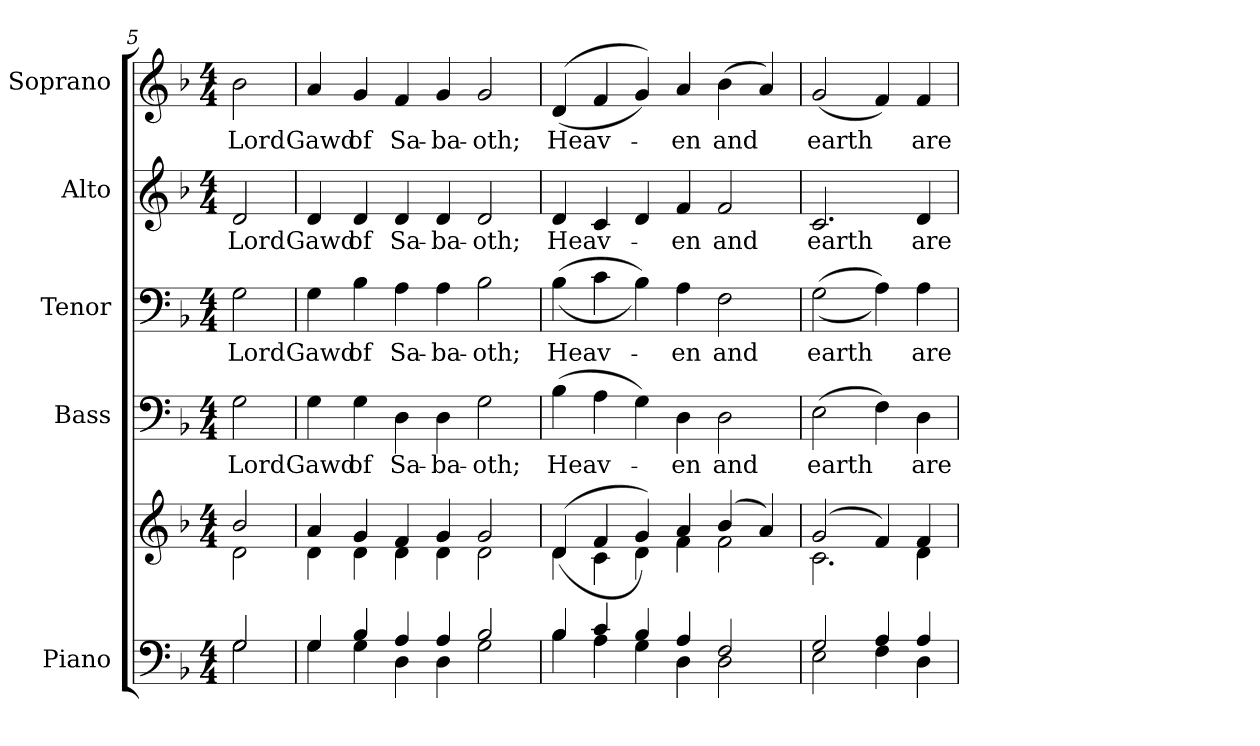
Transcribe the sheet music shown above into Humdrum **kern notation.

**kern	**kern	**kern	**text	**kern	**text	**kern	**text	**kern	**text
*part5	*part5	*part4	*part4	*part3	*part3	*part2	*part2	*part1	*part1
*staff6	*staff5	*staff4	*staff4	*staff3	*staff3	*staff2	*staff2	*staff1	*staff1
*I"Piano	*	*I"Bass	*	*I"Tenor	*	*I"Alto	*	*I"Soprano	*
*I'Pno.	*	*I'B.	*	*I'T.	*	*I'A.	*	*I'S.	*
!!LO:PB:g=z
*clefF4	*clefG2	*clefF4	*	*clefF4	*	*clefG2	*	*clefG2	*
*k[b-]	*k[b-]	*k[b-]	*	*k[b-]	*	*k[b-]	*	*k[b-]	*
*F:	*F:	*F:	*	*F:	*	*F:	*	*F:	*
*M4/4	*M4/4	*M4/4	*	*M4/4	*	*M4/4	*	*M4/4	*
=5	=5	=5	=5	=5	=5	=5	=5	=5	=5
*^	*^	*	*	*	*	*	*	*	*
!	!	!	!	!	!LO:LY:b:color=#000000	!	!	!	!	!	!
!	!	!	!	!	!	!	!LO:LY:b:color=#000000	!	!	!	!
!	!	!	!	!	!	!	!	!	!LO:LY:b:color=#000000	!	!
!	!	!	!	!	!	!	!	!	!	!	!LO:LY:b:color=#000000
2Gi/	2Gi\	2b-i/	2di\	2Gi\	Lord	2Gi\	Lord	2di/	Lord	2b-i\	Lord
=6	=6	=6	=6	=6	=6	=6	=6	=6	=6	=6	=6
!	!	!	!	!	!LO:LY:b:color=#000000	!	!	!	!	!	!
!	!	!	!	!	!	!	!LO:LY:b:color=#000000	!	!	!	!
!	!	!	!	!	!	!	!	!	!LO:LY:b:color=#000000	!	!
!	!	!	!	!	!	!	!	!	!	!	!LO:LY:b:color=#000000
4Gi/	4Gi\	4ai/	4di\	4Gi\	Gawd	4Gi\	Gawd	4di/	Gawd	4ai/	Gawd
!	!	!	!	!	!LO:LY:b:color=#000000	!	!	!	!	!	!
!	!	!	!	!	!	!	!LO:LY:b:color=#000000	!	!	!	!
!	!	!	!	!	!	!	!	!	!LO:LY:b:color=#000000	!	!
!	!	!	!	!	!	!	!	!	!	!	!LO:LY:b:color=#000000
4B-i/	4Gi\	4gi/	4di\	4Gi\	of	4B-i\	of	4di/	of	4gi/	of
!	!	!	!	!	!LO:LY:b:color=#000000	!	!	!	!	!	!
!	!	!	!	!	!	!	!LO:LY:b:color=#000000	!	!	!	!
!	!	!	!	!	!	!	!	!	!LO:LY:b:color=#000000	!	!
!	!	!	!	!	!	!	!	!	!	!	!LO:LY:b:color=#000000
4Ai/	4Di\	4fi/	4di\	4Di\	Sa-	4Ai\	Sa-	4di/	Sa-	4fi/	Sa-
!	!	!	!	!	!LO:LY:b:color=#000000	!	!	!	!	!	!
!	!	!	!	!	!	!	!LO:LY:b:color=#000000	!	!	!	!
!	!	!	!	!	!	!	!	!	!LO:LY:b:color=#000000	!	!
!	!	!	!	!	!	!	!	!	!	!	!LO:LY:b:color=#000000
4Ai/	4Di\	4gi/	4di\	4Di\	-ba-	4Ai\	-ba-	4di/	-ba-	4gi/	-ba-
!	!	!	!	!	!LO:LY:b:color=#000000	!	!	!	!	!	!
!	!	!	!	!	!	!	!LO:LY:b:color=#000000	!	!	!	!
!	!	!	!	!	!	!	!	!	!LO:LY:b:color=#000000	!	!
!	!	!	!	!	!	!	!	!	!	!	!LO:LY:b:color=#000000
2B-i/	2Gi\	2gi/	2di\	2Gi\	-oth;	2B-i\	-oth;	2di/	-oth;	2gi/	-oth;
=7	=7	=7	=7	=7	=7	=7	=7	=7	=7	=7	=7
!	!	!	!	!	!LO:LY:b:color=#000000	!	!	!	!	!	!
!	!	!	!	!	!	!	!LO:LY:b:color=#000000	!	!	!	!
!	!	!	!	!	!	!	!	!	!LO:LY:b:color=#000000	!	!
!	!	!	!	!	!	!	!	!	!	!	!LO:LY:b:color=#000000
4B-i/	4B-i\	((4di/	4di\	(4B-i\	Heav-	((4B-i\	Heav-	4di/	Heav-	((4di/	Heav-
4ci/	4Ai\	4fi/	4ci\	4Ai\	.	4ci\	.	4ci/	.	4fi/	.
4B-i/	4Gi\	4gi/))	4di\	4Gi\)	.	4B-i\))	.	4di/	.	4gi/))	.
!	!	!	!	!	!LO:LY:b:color=#000000	!	!	!	!	!	!
!	!	!	!	!	!	!	!LO:LY:b:color=#000000	!	!	!	!
!	!	!	!	!	!	!	!	!	!LO:LY:b:color=#000000	!	!
!	!	!	!	!	!	!	!	!	!	!	!LO:LY:b:color=#000000
4Ai/	4Di\	4ai/	4fi\	4Di\	-en	4Ai\	-en	4fi/	-en	4ai/	-en
!	!	!	!	!	!LO:LY:b:color=#000000	!	!	!	!	!	!
!	!	!	!	!	!	!	!LO:LY:b:color=#000000	!	!	!	!
!	!	!	!	!	!	!	!	!	!LO:LY:b:color=#000000	!	!
!	!	!	!	!	!	!	!	!	!	!	!LO:LY:b:color=#000000
2Fi/	2Di\	(4b-i/	2fi\	2Di\	and	2Fi\	and	2fi/	and	(4b-i\	and
.	.	4ai/)	.	.	.	.	.	.	.	4ai/)	.
=8	=8	=8	=8	=8	=8	=8	=8	=8	=8	=8	=8
!	!	!	!	!	!LO:LY:b:color=#000000	!	!	!	!	!	!
!	!	!	!	!	!	!	!LO:LY:b:color=#000000	!	!	!	!
!	!	!	!	!	!	!	!	!	!LO:LY:b:color=#000000	!	!
!	!	!	!	!	!	!	!	!	!	!	!LO:LY:b:color=#000000
2Gi/	2Ei\	(2gi/	2.ci\	(2Ei\	earth	((2Gi\	earth	2.ci/	earth	(2gi/	earth
4Ai/	4Fi\	4fi/)	.	4Fi\)	.	4Ai\))	.	.	.	4fi/)	.
!	!	!	!	!	!LO:LY:b:color=#000000	!	!	!	!	!	!
!	!	!	!	!	!	!	!LO:LY:b:color=#000000	!	!	!	!
!	!	!	!	!	!	!	!	!	!LO:LY:b:color=#000000	!	!
!	!	!	!	!	!	!	!	!	!	!	!LO:LY:b:color=#000000
4Ai/	4Di\	4fi/	4di\	4Di\	are	4Ai\	are	4di/	are	4fi/	are
*v	*v	*	*	*	*	*	*	*	*	*	*
*	*v	*v	*	*	*	*	*	*	*	*
=	=	=	=	=	=	=	=	=	=
*-	*-	*-	*-	*-	*-	*-	*-	*-	*-
